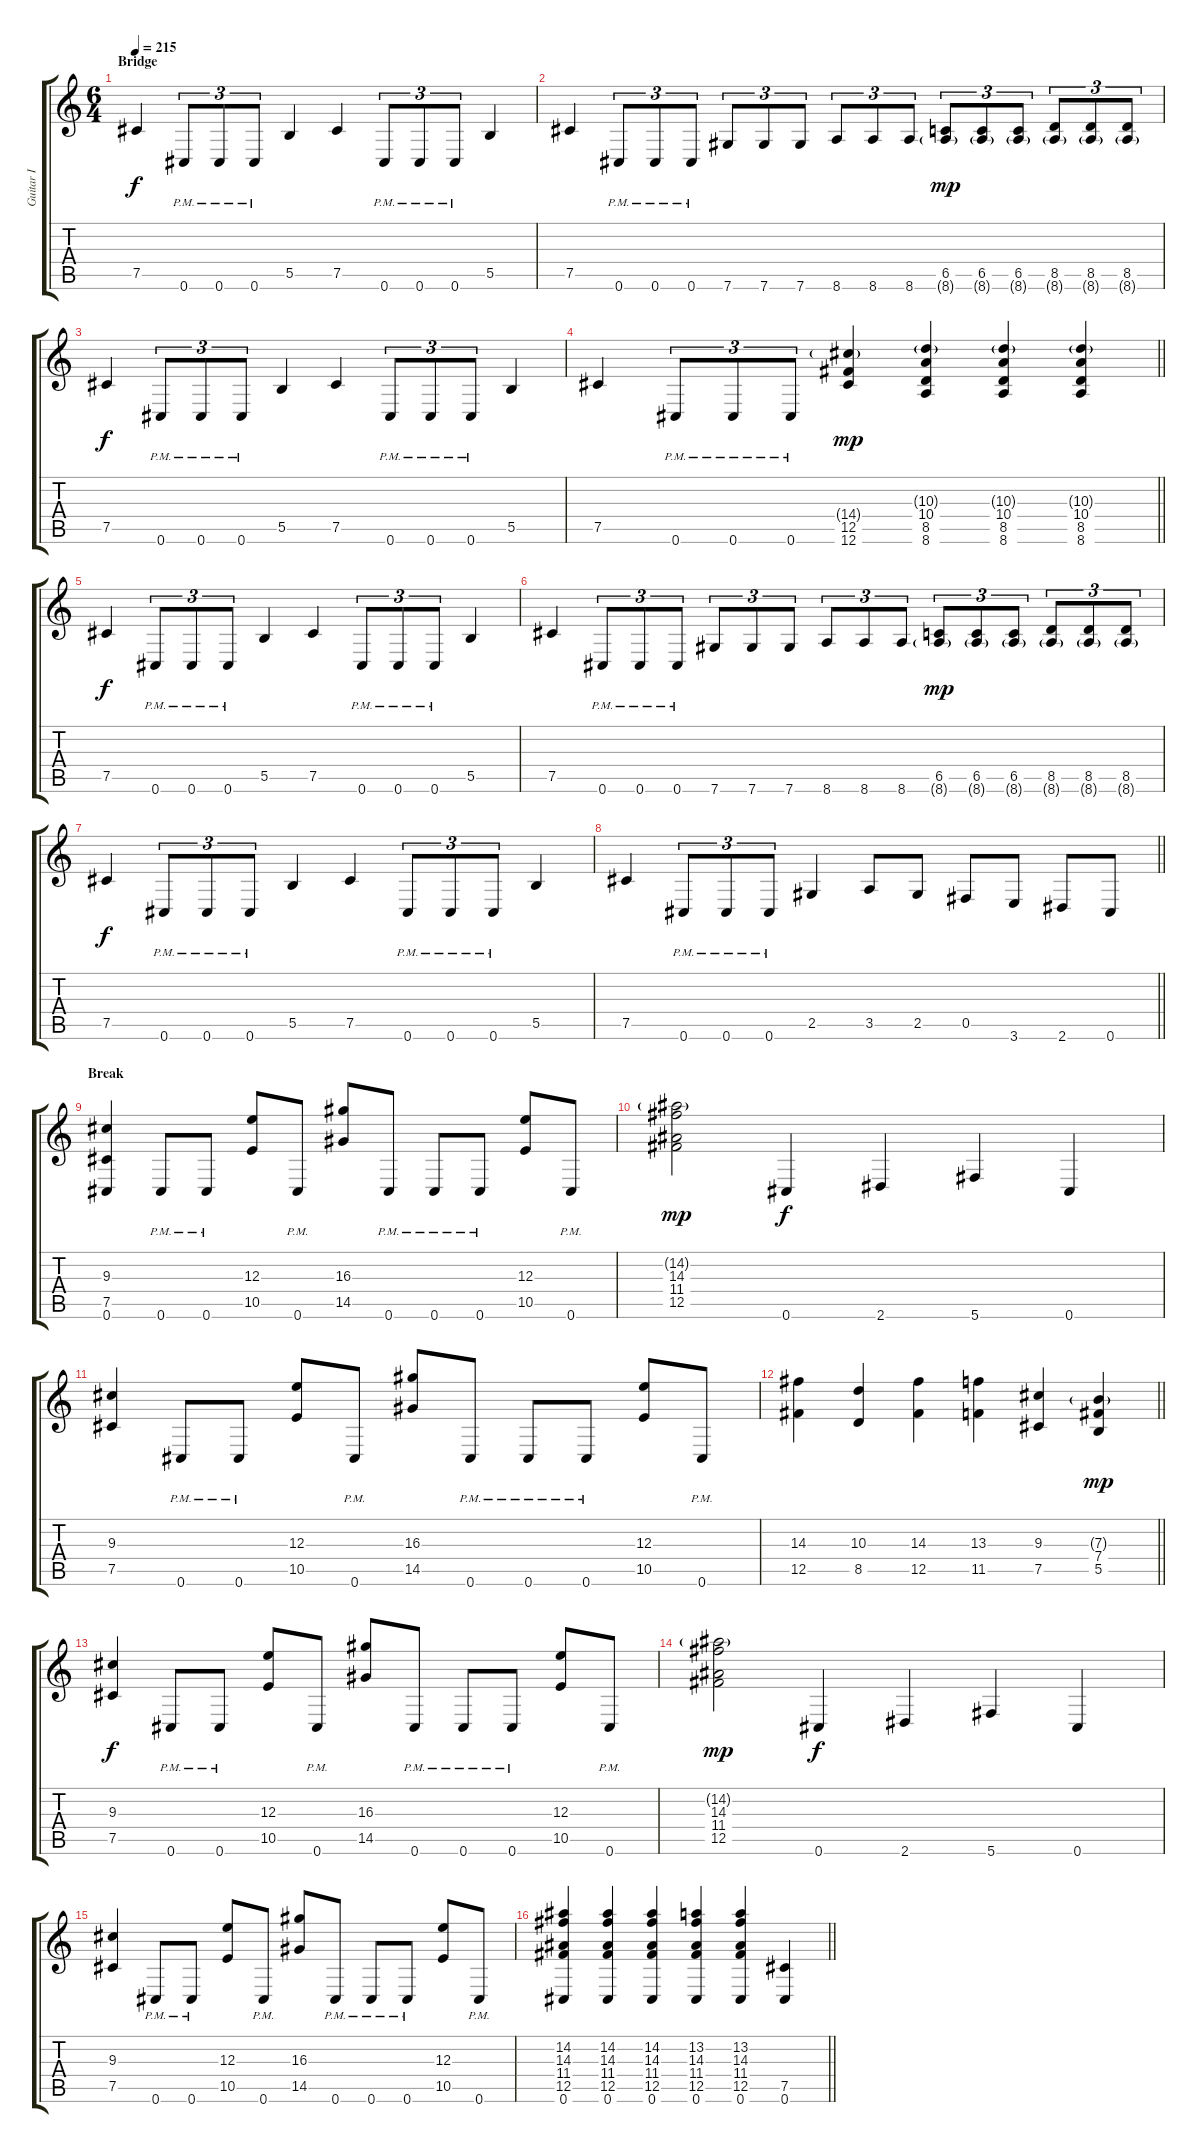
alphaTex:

\track ("Guitar I" "Guitar I") {instrument distortionguitar}
\staff {score tabs}
\tuning (Db4 Ab3 E3 B2 Gb2 Db2) {hide}
\ts (6 4)
\section ("" "Bridge")
\tempo 215
\clef g2
\ks c
7.5.4{dy f} 0.6{pm}.8{tu (3 2)} 0.6{pm}.8{tu (3 2)} 0.6{pm}.8{tu (3 2)} 5.5.4 7.5.4 0.6{pm}.8{tu (3 2)} 0.6{pm}.8{tu (3 2)} 0.6{pm}.8{tu (3 2)} 5.5.4 |
7.5.4 0.6{pm}.8{tu (3 2)} 0.6{pm}.8{tu (3 2)} 0.6{pm}.8{tu (3 2)} 7.6.8{tu (3 2)} 7.6.8{tu (3 2)} 7.6.8{tu (3 2)} 8.6.8{tu (3 2)} 8.6.8{tu (3 2)} 8.6.8{tu (3 2)} (6.5 8.6{g}).8{tu (3 2) dy mp} (6.5 8.6{g}).8{tu (3 2)} (6.5 8.6{g}).8{tu (3 2)} (8.5 8.6{g}).8{tu (3 2)} (8.5 8.6{g}).8{tu (3 2)} (8.5 8.6{g}).8{tu (3 2)} |
7.5.4{dy f} 0.6{pm}.8{tu (3 2)} 0.6{pm}.8{tu (3 2)} 0.6{pm}.8{tu (3 2)} 5.5.4 7.5.4 0.6{pm}.8{tu (3 2)} 0.6{pm}.8{tu (3 2)} 0.6{pm}.8{tu (3 2)} 5.5.4 |
\barLineRight lightlight
7.5.4 0.6{pm}.8{tu (3 2)} 0.6{pm}.8{tu (3 2)} 0.6{pm}.8{tu (3 2)} (14.4{g} 12.5 12.6).4{dy mp} (10.3{g} 10.4 8.5 8.6).4 (10.3{g} 10.4 8.5 8.6).4 (10.3{g} 10.4 8.5 8.6).4 |
\section ("" "")
7.5.4{dy f} 0.6{pm}.8{tu (3 2)} 0.6{pm}.8{tu (3 2)} 0.6{pm}.8{tu (3 2)} 5.5.4 7.5.4 0.6{pm}.8{tu (3 2)} 0.6{pm}.8{tu (3 2)} 0.6{pm}.8{tu (3 2)} 5.5.4 |
7.5.4 0.6{pm}.8{tu (3 2)} 0.6{pm}.8{tu (3 2)} 0.6{pm}.8{tu (3 2)} 7.6.8{tu (3 2)} 7.6.8{tu (3 2)} 7.6.8{tu (3 2)} 8.6.8{tu (3 2)} 8.6.8{tu (3 2)} 8.6.8{tu (3 2)} (6.5 8.6{g}).8{tu (3 2) dy mp} (6.5 8.6{g}).8{tu (3 2)} (6.5 8.6{g}).8{tu (3 2)} (8.5 8.6{g}).8{tu (3 2)} (8.5 8.6{g}).8{tu (3 2)} (8.5 8.6{g}).8{tu (3 2)} |
7.5.4{dy f} 0.6{pm}.8{tu (3 2)} 0.6{pm}.8{tu (3 2)} 0.6{pm}.8{tu (3 2)} 5.5.4 7.5.4 0.6{pm}.8{tu (3 2)} 0.6{pm}.8{tu (3 2)} 0.6{pm}.8{tu (3 2)} 5.5.4 |
\barLineRight lightlight
7.5.4 0.6{pm}.8{tu (3 2)} 0.6{pm}.8{tu (3 2)} 0.6{pm}.8{tu (3 2)} 2.5.4 3.5.8 2.5.8 0.5.8 3.6.8 2.6.8 0.6.8 |
\section ("" "Break")
(9.3 7.5 0.6).4 0.6{pm}.8 0.6{pm}.8 (12.3 10.5).8 0.6{pm}.8 (16.3 14.5).8 0.6{pm}.8 0.6{pm}.8 0.6{pm}.8 (12.3 10.5).8 0.6{pm}.8 |
(14.2{g} 14.3 11.4 12.5).2{dy mp} 0.6.4{dy f} 2.6.4 5.6.4 0.6.4 |
(9.3 7.5).4 0.6{pm}.8 0.6{pm}.8 (12.3 10.5).8 0.6{pm}.8 (16.3 14.5).8 0.6{pm}.8 0.6{pm}.8 0.6{pm}.8 (12.3 10.5).8 0.6{pm}.8 |
\barLineRight lightlight
(14.3 12.5).4 (10.3 8.5).4 (14.3 12.5).4 (13.3 11.5).4 (9.3 7.5).4 (7.3{g} 7.4 5.5).4{dy mp} |
\section ("" "")
(9.3 7.5).4{dy f} 0.6{pm}.8 0.6{pm}.8 (12.3 10.5).8 0.6{pm}.8 (16.3 14.5).8 0.6{pm}.8 0.6{pm}.8 0.6{pm}.8 (12.3 10.5).8 0.6{pm}.8 |
(14.2{g} 14.3 11.4 12.5).2{dy mp} 0.6.4{dy f} 2.6.4 5.6.4 0.6.4 |
(9.3 7.5).4 0.6{pm}.8 0.6{pm}.8 (12.3 10.5).8 0.6{pm}.8 (16.3 14.5).8 0.6{pm}.8 0.6{pm}.8 0.6{pm}.8 (12.3 10.5).8 0.6{pm}.8 |
\barLineRight lightlight
(14.2 14.3 11.4 12.5 0.6).4 (14.2 14.3 11.4 12.5 0.6).4 (14.2 14.3 11.4 12.5 0.6).4 (13.2 14.3 11.4 12.5 0.6).4 (13.2 14.3 11.4 12.5 0.6).4 (7.5 0.6).4
